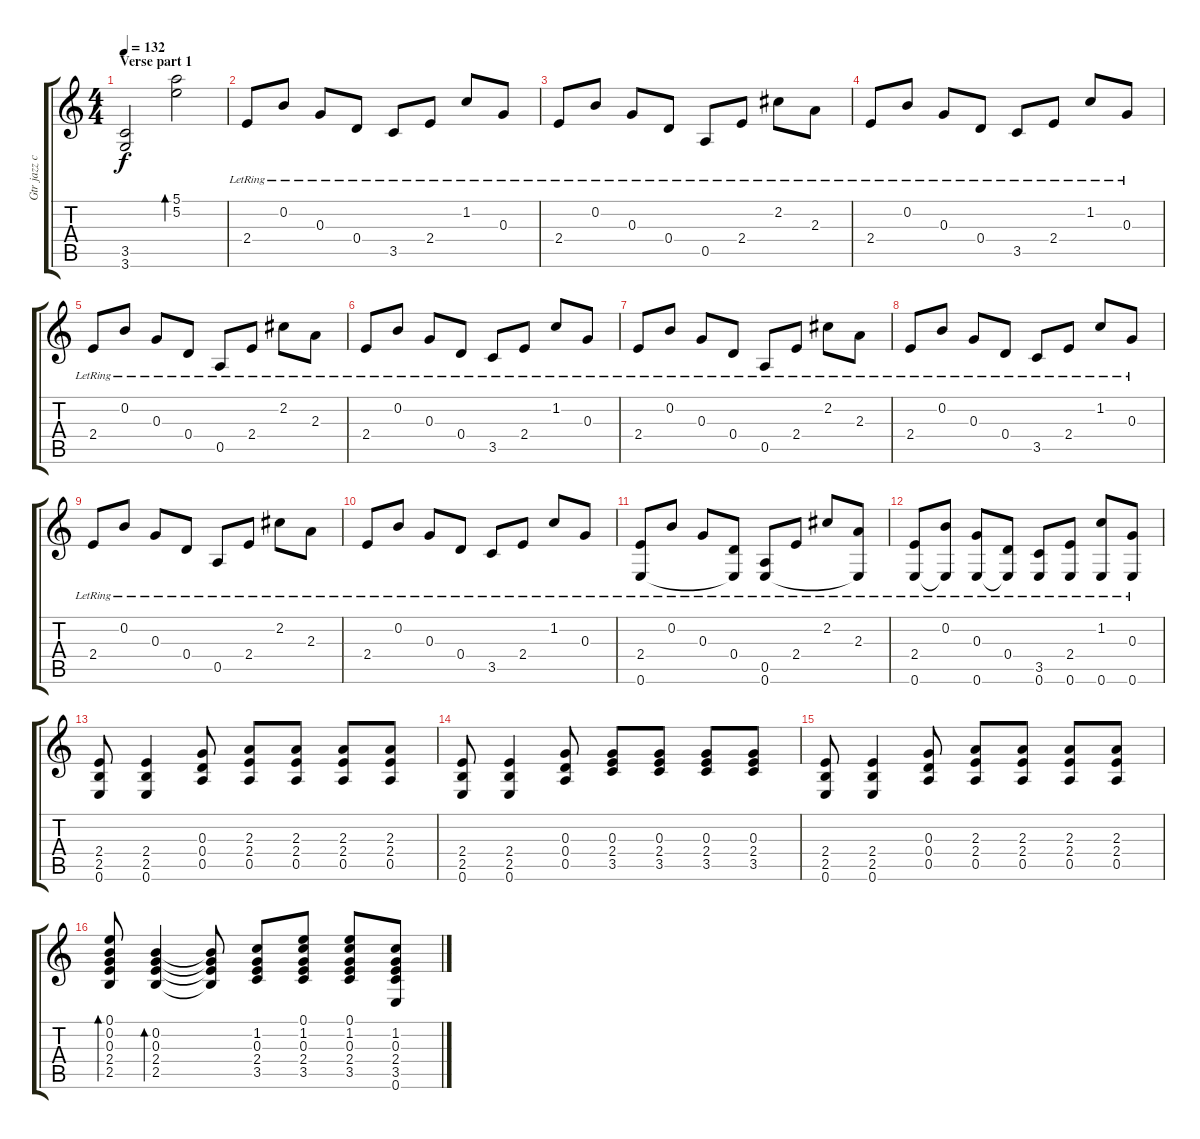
\track ("Gtr jazz crunch" "Gtr jazz c") {instrument electricguitarjazz}
\staff {score tabs}
\tuning (E4 B3 G3 D3 A2 E2) {hide}
\ts (4 4)
\section ("" "Verse part 1")
\tempo 132
\clef g2
\ks c
(3.5{t} 3.6{t}).2{dy f} (5.1 5.2).2{bd 480} |
2.4{lr}.8 0.2{lr}.8 0.3{lr}.8 0.4{lr}.8 3.5{lr}.8 2.4{lr}.8 1.2{lr}.8 0.3{lr}.8 |
2.4{lr}.8 0.2{lr}.8 0.3{lr}.8 0.4{lr}.8 0.5{lr}.8 2.4{lr}.8 2.2{lr}.8 2.3{lr}.8 |
2.4{lr}.8 0.2{lr}.8 0.3{lr}.8 0.4{lr}.8 3.5{lr}.8 2.4{lr}.8 1.2{lr}.8 0.3{lr}.8 |
2.4{lr}.8 0.2{lr}.8 0.3{lr}.8 0.4{lr}.8 0.5{lr}.8 2.4{lr}.8 2.2{lr}.8 2.3{lr}.8 |
2.4{lr}.8 0.2{lr}.8 0.3{lr}.8 0.4{lr}.8 3.5{lr}.8 2.4{lr}.8 1.2{lr}.8 0.3{lr}.8 |
2.4{lr}.8 0.2{lr}.8 0.3{lr}.8 0.4{lr}.8 0.5{lr}.8 2.4{lr}.8 2.2{lr}.8 2.3{lr}.8 |
2.4{lr}.8 0.2{lr}.8 0.3{lr}.8 0.4{lr}.8 3.5{lr}.8 2.4{lr}.8 1.2{lr}.8 0.3{lr}.8 |
2.4{lr}.8 0.2{lr}.8 0.3{lr}.8 0.4{lr}.8 0.5{lr}.8 2.4{lr}.8 2.2{lr}.8 2.3{lr}.8 |
2.4{lr}.8 0.2{lr}.8 0.3{lr}.8 0.4{lr}.8 3.5{lr}.8 2.4{lr}.8 1.2{lr}.8 0.3{lr}.8 |
(2.4{lr} 0.6).8 0.2{lr}.8 0.3{lr}.8 (0.4{lr} 0.6{t}).8 (0.5{lr} 0.6).8 2.4{lr}.8 2.2{lr}.8 (2.3{lr} 0.6{t}).8 |
(2.4{lr} 0.6).8 (0.2{lr} 0.6{t}).8 (0.3{lr} 0.6).8 (0.4{lr} 0.6{t}).8 (3.5{lr} 0.6).8 (2.4{lr} 0.6).8 (1.2{lr} 0.6).8 (0.3{lr} 0.6).8 |
(2.4 2.5 0.6).8 (2.4 2.5 0.6).4 (0.3 0.4 0.5).8 (2.3 2.4 0.5).8 (2.3 2.4 0.5).8 (2.3 2.4 0.5).8 (2.3 2.4 0.5).8 |
(2.4 2.5 0.6).8 (2.4 2.5 0.6).4 (0.3 0.4 0.5).8 (0.3 2.4 3.5).8 (0.3 2.4 3.5).8 (0.3 2.4 3.5).8 (0.3 2.4 3.5).8 |
(2.4 2.5 0.6).8 (2.4 2.5 0.6).4 (0.3 0.4 0.5).8 (2.3 2.4 0.5).8 (2.3 2.4 0.5).8 (2.3 2.4 0.5).8 (2.3 2.4 0.5).8 |
(0.1 0.2 0.3 2.4 2.5).8{bd 60} (0.2 0.3 2.4 2.5).4{bd 60} (0.2{t} 0.3{t} 2.4{t} 2.5{t}).8 (1.2 0.3 2.4 3.5).8 (0.1 1.2 0.3 2.4 3.5).8 (0.1 1.2 0.3 2.4 3.5).8 (1.2 0.3 2.4 3.5 0.6).8
